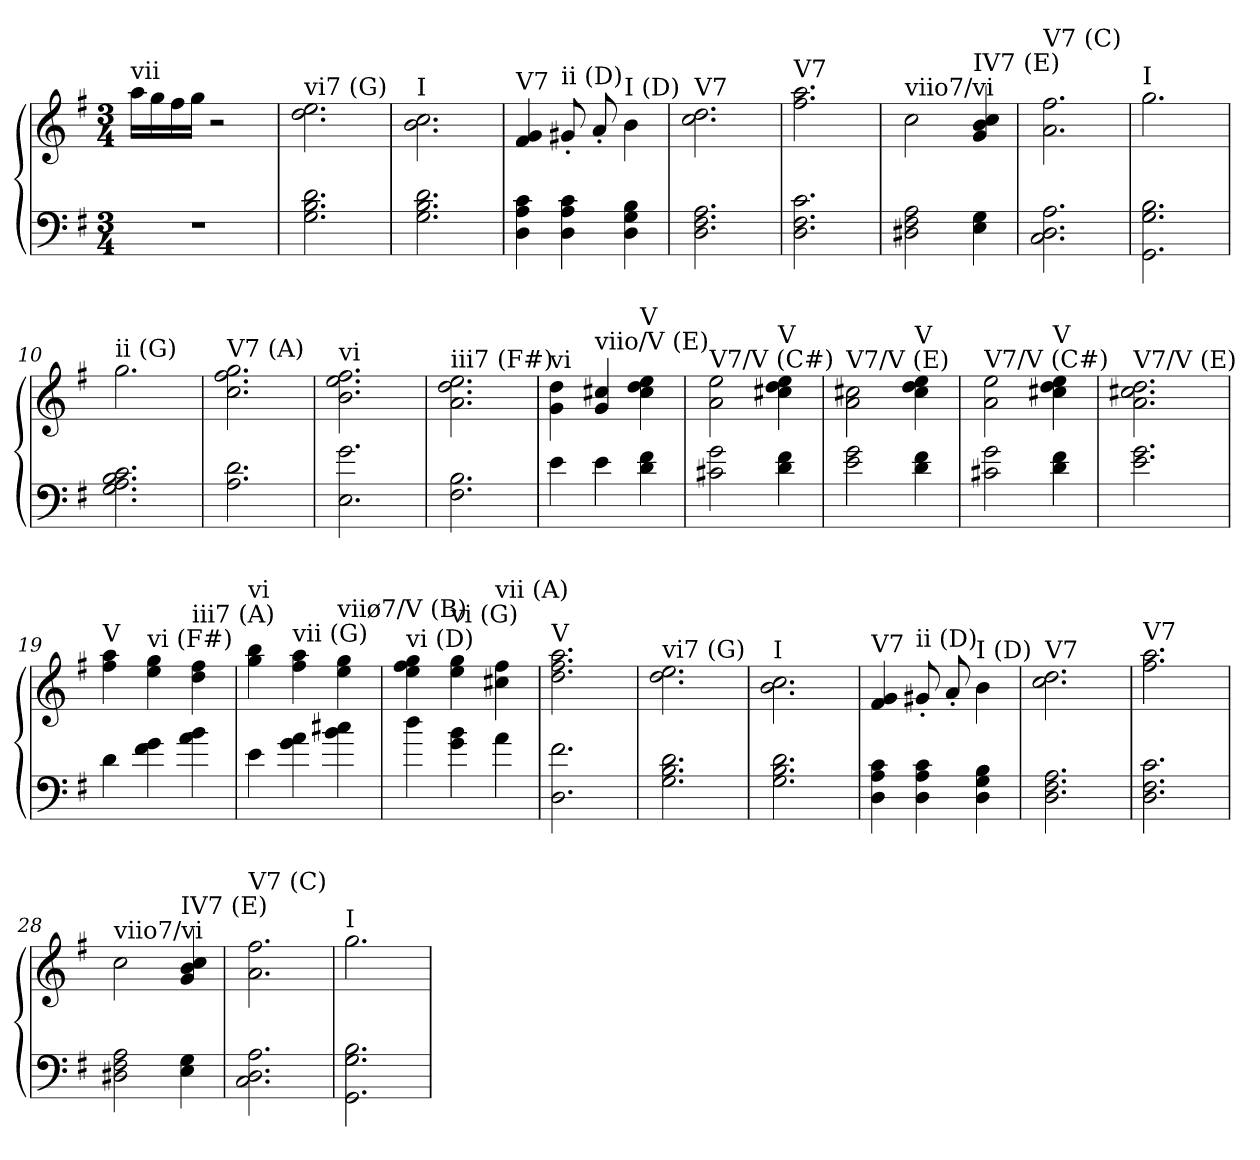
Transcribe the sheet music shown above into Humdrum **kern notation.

**kern	**kern
*part2	*part1
*staff2	*staff1
*clefF4	*clefG2
*k[f#]	*k[f#]
*G:	*G:
*M3/4	*M3/4
=1	=1
!	!LO:TX:a:t=vii
2.r	16aa\LL
.	16gg\
.	16ff#\
.	16gg\JJ
.	2r
=2	=2
!	!LO:TX:a:t=vi7 (G)
2.G 2.B 2.d	2.dd 2.ee
=3	=3
!	!LO:TX:a:t=I
2.G 2.B 2.d	2.b 2.cc
=4	=4
!	!LO:TX:a:t=V7
4D 4A 4c	4f# 4g
!	!LO:TX:a:t=ii (D)
4D 4A 4c	8g#X'/
.	8a'/
!	!LO:TX:a:t=I (D)
4D 4G 4B	4b
=5	=5
!	!LO:TX:a:t=V7
2.D 2.F# 2.A	2.cc 2.dd
=6	=6
!	!LO:TX:a:t=V7
2.D 2.F# 2.c	2.ff# 2.aa
=7	=7
!	!LO:TX:a:t=viio7/vi
2D#X 2F# 2A	2cc
!	!LO:TX:a:t=IV7 (E)
4E 4G	4g 4b 4cc
=8	=8
!	!LO:TX:a:t=V7 (C)
2.C 2.D 2.A	2.a 2.ff#
=9	=9
!	!LO:TX:a:t=I
2.GG 2.G 2.B	2.gg
=10	=10
!	!LO:TX:a:t=ii (G)
2.G 2.A 2.B 2.c	2.gg
=11	=11
!	!LO:TX:a:t=V7 (A)
2.A 2.d	2.cc 2.ff# 2.gg
=12	=12
!	!LO:TX:a:t=vi
2.E 2.g	2.b 2.ee 2.ff#
=13	=13
!	!LO:TX:a:t=iii7 (F#)
2.F# 2.B	2.a 2.dd 2.ee
=14	=14
!	!LO:TX:a:t=vi
4e	4g 4dd
!	!LO:TX:a:t=viio/V (E)
4e	4g 4cc#X
!	!LO:TX:a:t=V
4d 4f#	4cc# 4dd 4ee
=15	=15
!	!LO:TX:a:t=V7/V (C#)
2c#X 2g	2a 2ee
!	!LO:TX:a:t=V
4d 4f#	4cc#X 4dd 4ee
=16	=16
!	!LO:TX:a:t=V7/V (E)
2e 2g	2a 2cc#X
!	!LO:TX:a:t=V
4d 4f#	4cc# 4dd 4ee
=17	=17
!	!LO:TX:a:t=V7/V (C#)
2c#X 2g	2a 2ee
!	!LO:TX:a:t=V
4d 4f#	4cc#X 4dd 4ee
=18	=18
!	!LO:TX:a:t=V7/V (E)
2.e 2.g	2.a 2.cc#X 2.dd
=19	=19
!	!LO:TX:a:t=V
4d	4ff# 4aa
!	!LO:TX:a:t=vi (F#)
4f# 4g	4ee 4gg
!	!LO:TX:a:t=iii7 (A)
4a 4b	4dd 4ff#
=20	=20
!	!LO:TX:a:t=vi
4e	4gg 4bb
!	!LO:TX:a:t=vii (G)
4g 4a	4ff# 4aa
!	!LO:TX:a:t=viiø7/V (B)
4b 4cc#X	4ee 4gg
=21	=21
!	!LO:TX:a:t=vi (D)
4dd	4ee 4ff# 4gg
!	!LO:TX:a:t=vi (G)
4g 4b	4ee 4gg
!	!LO:TX:a:t=vii (A)
4a	4cc#X 4ff#
=22	=22
!	!LO:TX:a:t=V
2.D 2.f#	2.dd 2.ff# 2.aa
=23	=23
!	!LO:TX:a:t=vi7 (G)
2.G 2.B 2.d	2.dd 2.ee
=24	=24
!	!LO:TX:a:t=I
2.G 2.B 2.d	2.b 2.cc
=25	=25
!	!LO:TX:a:t=V7
4D 4A 4c	4f# 4g
!	!LO:TX:a:t=ii (D)
4D 4A 4c	8g#X'/
.	8a'/
!	!LO:TX:a:t=I (D)
4D 4G 4B	4b
=26	=26
!	!LO:TX:a:t=V7
2.D 2.F# 2.A	2.cc 2.dd
=27	=27
!	!LO:TX:a:t=V7
2.D 2.F# 2.c	2.ff# 2.aa
=28	=28
!	!LO:TX:a:t=viio7/vi
2D#X 2F# 2A	2cc
!	!LO:TX:a:t=IV7 (E)
4E 4G	4g 4b 4cc
=29	=29
!	!LO:TX:a:t=V7 (C)
2.C 2.D 2.A	2.a 2.ff#
=30	=30
!	!LO:TX:a:t=I
2.GG 2.G 2.B	2.gg
=	=
*-	*-
